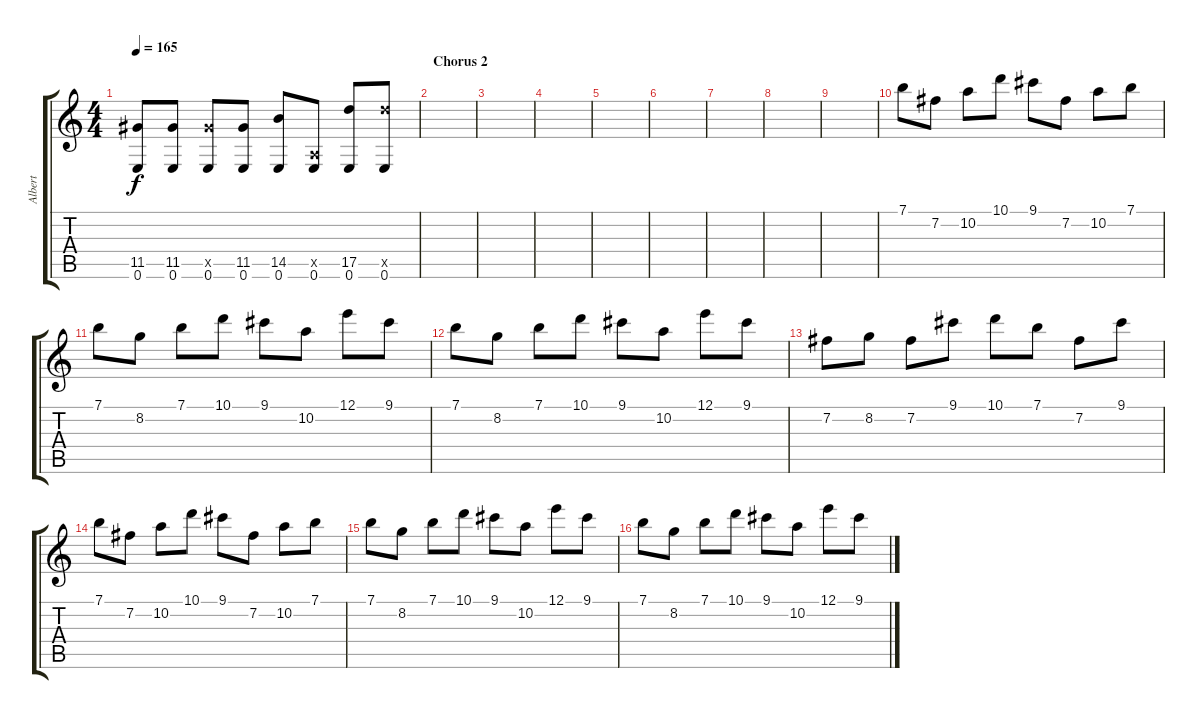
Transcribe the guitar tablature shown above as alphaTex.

\track ("Albert" "Albert") {instrument distortionguitar}
\staff {score tabs}
\tuning (E4 B3 G3 D3 A2 E2) {hide}
\ts (4 4)
\tempo 165
\clef g2
\ks c
(11.5 0.6).8{dy f} (11.5 0.6).8 (11.5{x} 0.6).8 (11.5 0.6).8 (14.5 0.6).8 (0.5{x} 0.6).8 (17.5 0.6).8 (17.5{x} 0.6).8 |
\section ("" "Chorus 2")
|
|
|
|
|
|
|
|
7.1.8 7.2.8 10.2.8 10.1.8 9.1.8 7.2.8 10.2.8 7.1.8 |
7.1.8 8.2.8 7.1.8 10.1.8 9.1.8 10.2.8 12.1.8 9.1.8 |
7.1.8 8.2.8 7.1.8 10.1.8 9.1.8 10.2.8 12.1.8 9.1.8 |
7.2.8 8.2.8 7.2.8 9.1.8 10.1.8 7.1.8 7.2.8 9.1.8 |
7.1.8 7.2.8 10.2.8 10.1.8 9.1.8 7.2.8 10.2.8 7.1.8 |
7.1.8 8.2.8 7.1.8 10.1.8 9.1.8 10.2.8 12.1.8 9.1.8 |
7.1.8 8.2.8 7.1.8 10.1.8 9.1.8 10.2.8 12.1.8 9.1.8
